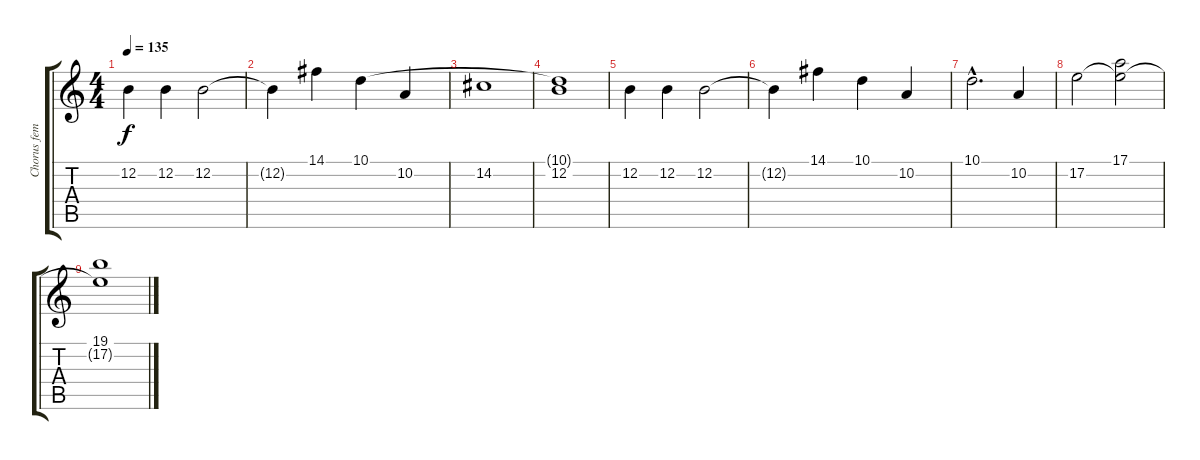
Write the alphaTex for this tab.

\track ("Chorus female Voice" "Chorus fem") {instrument stringensemble1}
\staff {score tabs}
\tuning (E4 B3 G3 D3 A2 E2) {hide}
\ts (4 4)
\tempo 135
\clef g2
\ks c
12.2.4{dy f} 12.2.4 12.2.2 |
12.2{t}.4 14.1.4 10.1.4 10.2.4 |
14.2.1 |
(10.1{t} 12.2).1 |
12.2.4 12.2.4 12.2.2 |
12.2{t}.4 14.1.4 10.1.4 10.2.4 |
10.1{hac}.2{d} 10.2.4 |
17.2.2 (17.1 17.2{t}).2 |
(19.1 17.2{t}).1
